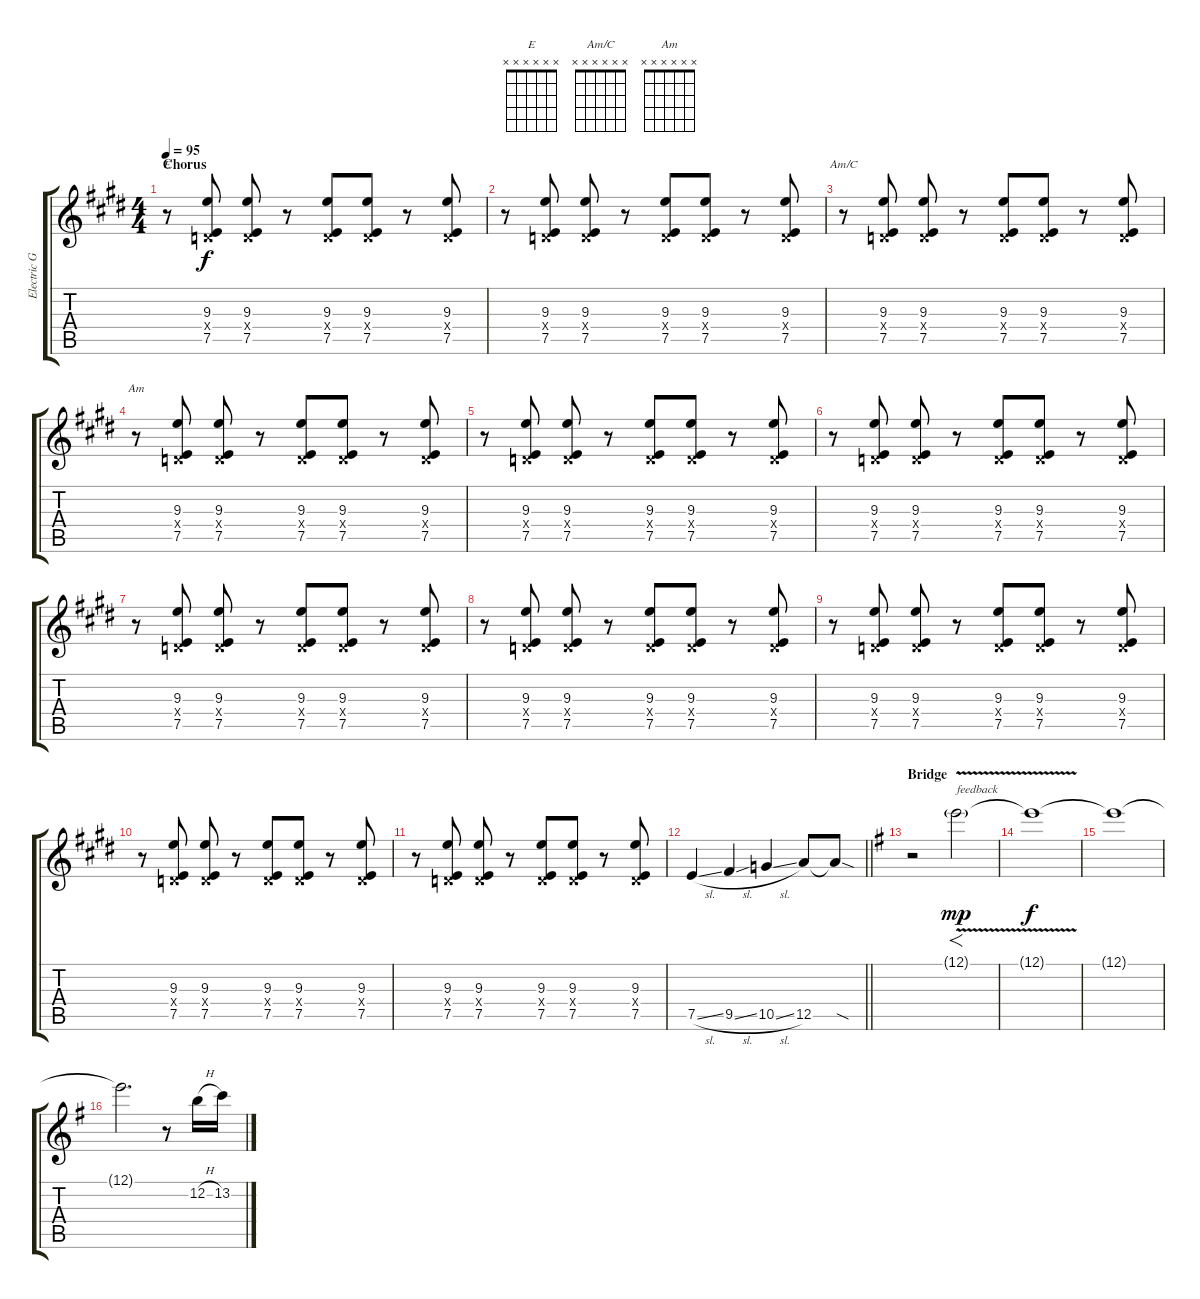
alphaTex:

\track ("Electric Guitar" "Electric G") {instrument overdrivenguitar}
\staff {score tabs}
\tuning (E4 B3 G3 D3 A2 E2) {hide}
\chord ("E" x x x x x x)
\chord ("Am/C" x x x x x x)
\chord ("Am" x x x x x x)
\ts (4 4)
\section ("" "Chorus")
\tempo 95
\clef g2
\ks e
r.8{ch "E" dy ff} (9.3 0.4{x} 7.5).8{dy f} (9.3 0.4{x} 7.5).8 r.8 (9.3 0.4{x} 7.5).8 (9.3 0.4{x} 7.5).8 r.8 (9.3 0.4{x} 7.5).8 |
r.8 (9.3 0.4{x} 7.5).8 (9.3 0.4{x} 7.5).8 r.8 (9.3 0.4{x} 7.5).8 (9.3 0.4{x} 7.5).8 r.8 (9.3 0.4{x} 7.5).8 |
r.8{ch "Am/C"} (9.3 0.4{x} 7.5).8 (9.3 0.4{x} 7.5).8 r.8 (9.3 0.4{x} 7.5).8 (9.3 0.4{x} 7.5).8 r.8 (9.3 0.4{x} 7.5).8 |
r.8{ch "Am"} (9.3 0.4{x} 7.5).8 (9.3 0.4{x} 7.5).8 r.8 (9.3 0.4{x} 7.5).8 (9.3 0.4{x} 7.5).8 r.8 (9.3 0.4{x} 7.5).8 |
r.8 (9.3 0.4{x} 7.5).8 (9.3 0.4{x} 7.5).8 r.8 (9.3 0.4{x} 7.5).8 (9.3 0.4{x} 7.5).8 r.8 (9.3 0.4{x} 7.5).8 |
r.8 (9.3 0.4{x} 7.5).8 (9.3 0.4{x} 7.5).8 r.8 (9.3 0.4{x} 7.5).8 (9.3 0.4{x} 7.5).8 r.8 (9.3 0.4{x} 7.5).8 |
r.8 (9.3 0.4{x} 7.5).8 (9.3 0.4{x} 7.5).8 r.8 (9.3 0.4{x} 7.5).8 (9.3 0.4{x} 7.5).8 r.8 (9.3 0.4{x} 7.5).8 |
r.8 (9.3 0.4{x} 7.5).8 (9.3 0.4{x} 7.5).8 r.8 (9.3 0.4{x} 7.5).8 (9.3 0.4{x} 7.5).8 r.8 (9.3 0.4{x} 7.5).8 |
r.8 (9.3 0.4{x} 7.5).8 (9.3 0.4{x} 7.5).8 r.8 (9.3 0.4{x} 7.5).8 (9.3 0.4{x} 7.5).8 r.8 (9.3 0.4{x} 7.5).8 |
r.8 (9.3 0.4{x} 7.5).8 (9.3 0.4{x} 7.5).8 r.8 (9.3 0.4{x} 7.5).8 (9.3 0.4{x} 7.5).8 r.8 (9.3 0.4{x} 7.5).8 |
r.8 (9.3 0.4{x} 7.5).8 (9.3 0.4{x} 7.5).8 r.8 (9.3 0.4{x} 7.5).8 (9.3 0.4{x} 7.5).8 r.8 (9.3 0.4{x} 7.5).8 |
\barLineRight lightlight
7.5{sl}.4 9.5{sl}.4 10.5{sl}.4 12.5.8 12.5{sod t}.8 |
\section ("" "Bridge")
\ks eminor
r.2 12.1{v g}.2{f txt "feedback" dy mp} |
12.1{t}.1{dy f} |
12.1{t}.1 |
12.1{t}.2{d} r.8 12.2{h}.16 13.2.16
